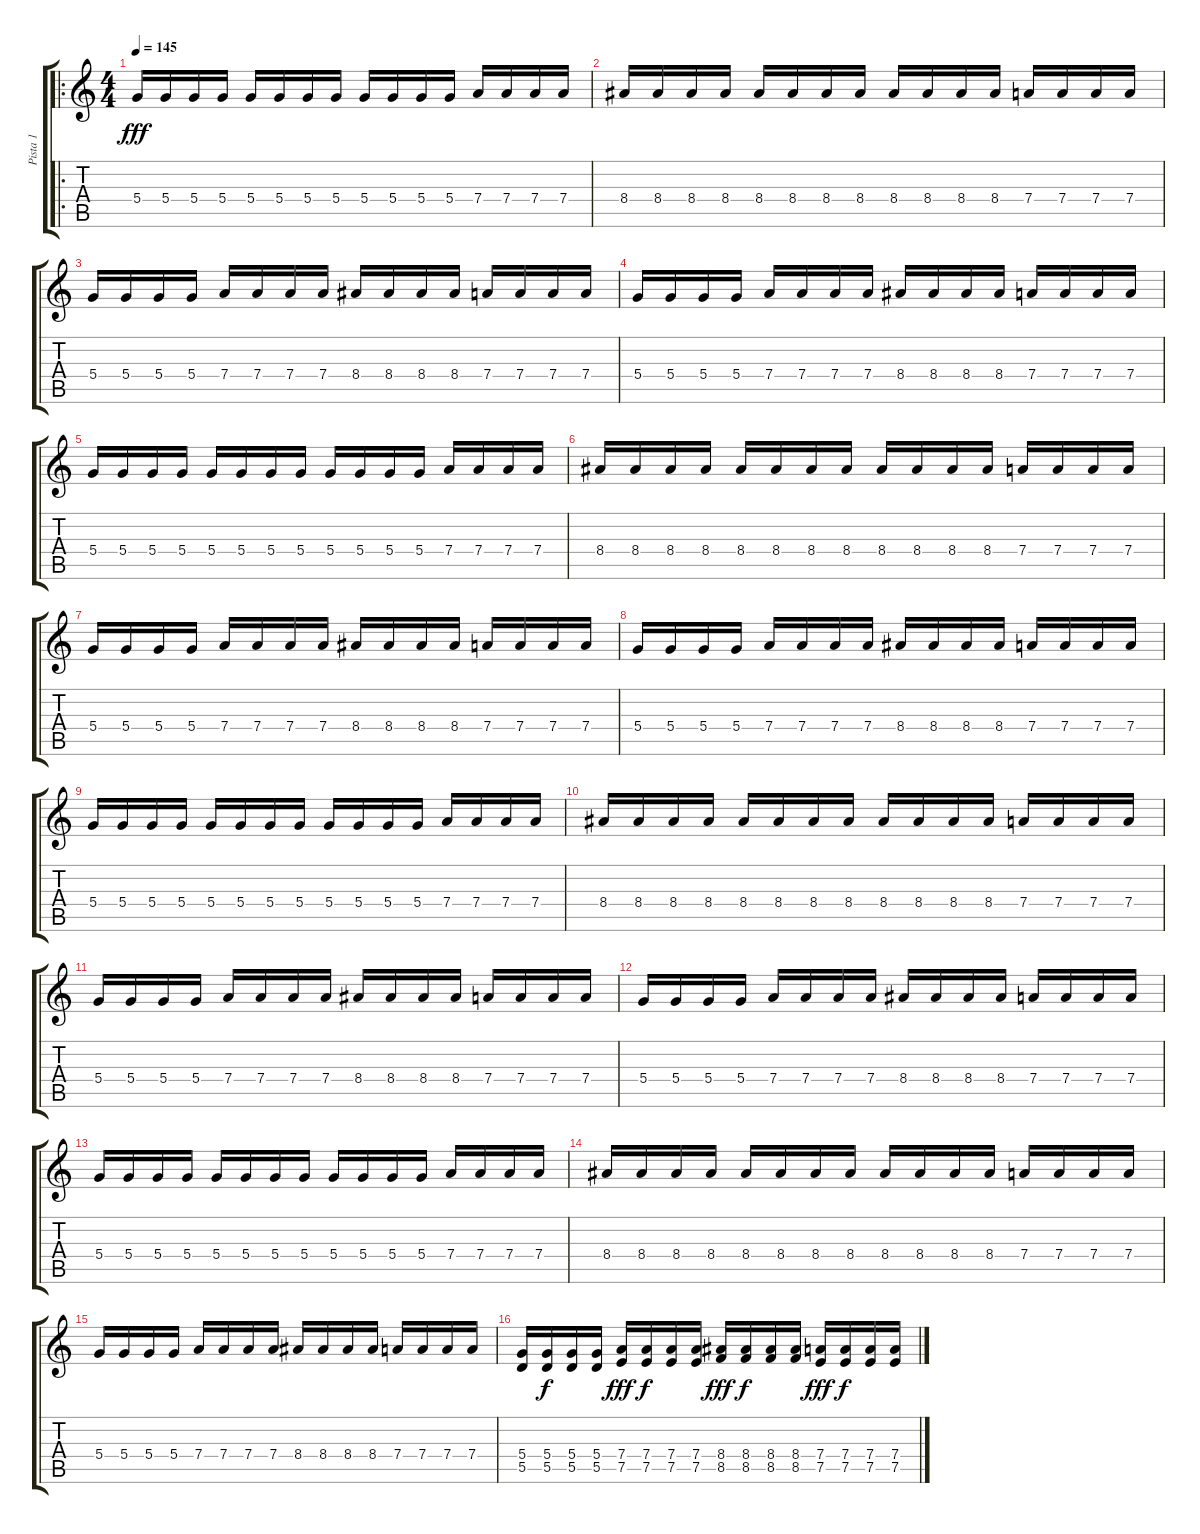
\track ("Pista 1" "Pista 1") {instrument distortionguitar}
\staff {score tabs}
\tuning (E4 B3 G3 D3 A2 E2) {hide}
\ro
\ts (4 4)
\tempo 145
\clef g2
\ks c
5.4.16{dy fff} 5.4.16 5.4.16 5.4.16 5.4.16 5.4.16 5.4.16 5.4.16 5.4.16 5.4.16 5.4.16 5.4.16 7.4.16 7.4.16 7.4.16 7.4.16 |
8.4.16 8.4.16 8.4.16 8.4.16 8.4.16 8.4.16 8.4.16 8.4.16 8.4.16 8.4.16 8.4.16 8.4.16 7.4.16 7.4.16 7.4.16 7.4.16 |
5.4.16 5.4.16 5.4.16 5.4.16 7.4.16 7.4.16 7.4.16 7.4.16 8.4.16 8.4.16 8.4.16 8.4.16 7.4.16 7.4.16 7.4.16 7.4.16 |
5.4.16 5.4.16 5.4.16 5.4.16 7.4.16 7.4.16 7.4.16 7.4.16 8.4.16 8.4.16 8.4.16 8.4.16 7.4.16 7.4.16 7.4.16 7.4.16 |
5.4.16 5.4.16 5.4.16 5.4.16 5.4.16 5.4.16 5.4.16 5.4.16 5.4.16 5.4.16 5.4.16 5.4.16 7.4.16 7.4.16 7.4.16 7.4.16 |
8.4.16 8.4.16 8.4.16 8.4.16 8.4.16 8.4.16 8.4.16 8.4.16 8.4.16 8.4.16 8.4.16 8.4.16 7.4.16 7.4.16 7.4.16 7.4.16 |
5.4.16 5.4.16 5.4.16 5.4.16 7.4.16 7.4.16 7.4.16 7.4.16 8.4.16 8.4.16 8.4.16 8.4.16 7.4.16 7.4.16 7.4.16 7.4.16 |
5.4.16 5.4.16 5.4.16 5.4.16 7.4.16 7.4.16 7.4.16 7.4.16 8.4.16 8.4.16 8.4.16 8.4.16 7.4.16 7.4.16 7.4.16 7.4.16 |
5.4.16 5.4.16 5.4.16 5.4.16 5.4.16 5.4.16 5.4.16 5.4.16 5.4.16 5.4.16 5.4.16 5.4.16 7.4.16 7.4.16 7.4.16 7.4.16 |
8.4.16 8.4.16 8.4.16 8.4.16 8.4.16 8.4.16 8.4.16 8.4.16 8.4.16 8.4.16 8.4.16 8.4.16 7.4.16 7.4.16 7.4.16 7.4.16 |
5.4.16 5.4.16 5.4.16 5.4.16 7.4.16 7.4.16 7.4.16 7.4.16 8.4.16 8.4.16 8.4.16 8.4.16 7.4.16 7.4.16 7.4.16 7.4.16 |
5.4.16 5.4.16 5.4.16 5.4.16 7.4.16 7.4.16 7.4.16 7.4.16 8.4.16 8.4.16 8.4.16 8.4.16 7.4.16 7.4.16 7.4.16 7.4.16 |
5.4.16 5.4.16 5.4.16 5.4.16 5.4.16 5.4.16 5.4.16 5.4.16 5.4.16 5.4.16 5.4.16 5.4.16 7.4.16 7.4.16 7.4.16 7.4.16 |
8.4.16 8.4.16 8.4.16 8.4.16 8.4.16 8.4.16 8.4.16 8.4.16 8.4.16 8.4.16 8.4.16 8.4.16 7.4.16 7.4.16 7.4.16 7.4.16 |
5.4.16 5.4.16 5.4.16 5.4.16 7.4.16 7.4.16 7.4.16 7.4.16 8.4.16 8.4.16 8.4.16 8.4.16 7.4.16 7.4.16 7.4.16 7.4.16 |
(5.4 5.5).16 (5.4 5.5).16{dy f} (5.4 5.5).16 (5.4 5.5).16 (7.4 7.5).16{dy fff} (7.4 7.5).16{dy f} (7.4 7.5).16 (7.4 7.5).16 (8.4 8.5).16{dy fff} (8.4 8.5).16{dy f} (8.4 8.5).16 (8.4 8.5).16 (7.4 7.5).16{dy fff} (7.4 7.5).16{dy f} (7.4 7.5).16 (7.4 7.5).16
